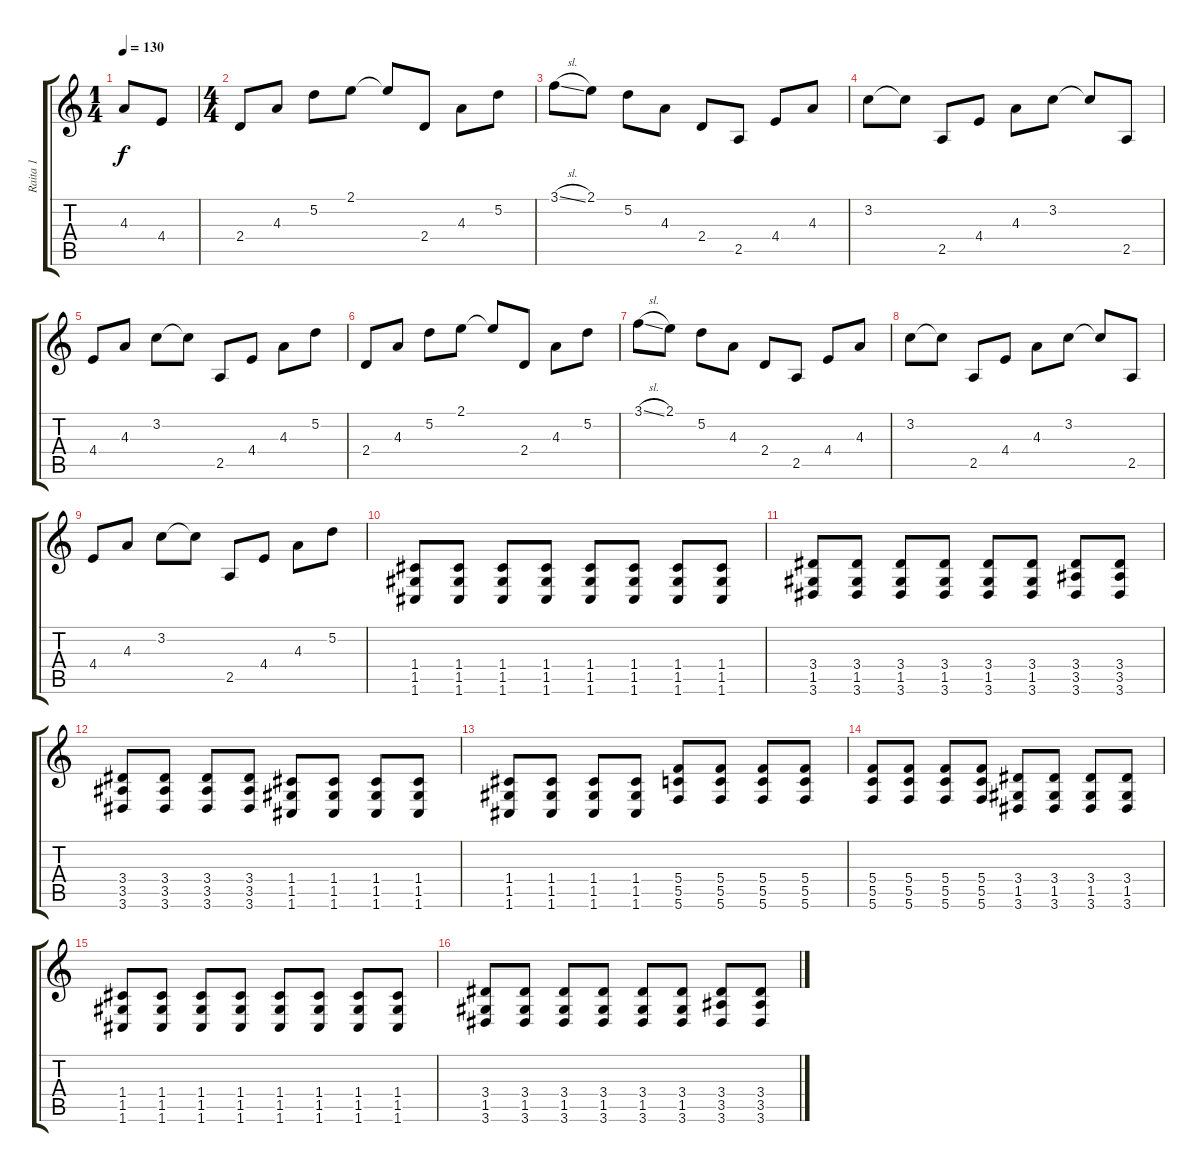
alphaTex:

\track ("Raita 1" "Raita 1") {instrument distortionguitar}
\staff {score tabs}
\tuning (D4 A3 F3 C3 G2 C2) {hide}
\ts (1 4)
\tempo 130
\clef g2
\ks c
4.3.8{dy f} 4.4.8 |
\ts (4 4)
2.4.8{instrument electricguitarclean} 4.3.8 5.2.8 2.1.8 2.1{t}.8 2.4.8 4.3.8 5.2.8 |
3.1{sl}.8 2.1.8 5.2.8 4.3.8 2.4.8 2.5.8 4.4.8 4.3.8 |
3.2.8 3.2{t}.8 2.5.8 4.4.8 4.3.8 3.2.8 3.2{t}.8 2.5.8 |
4.4.8 4.3.8 3.2.8 3.2{t}.8 2.5.8 4.4.8 4.3.8 5.2.8 |
2.4.8{instrument electricguitarclean} 4.3.8 5.2.8 2.1.8 2.1{t}.8 2.4.8 4.3.8 5.2.8 |
3.1{sl}.8 2.1.8 5.2.8 4.3.8 2.4.8 2.5.8 4.4.8 4.3.8 |
3.2.8 3.2{t}.8 2.5.8 4.4.8 4.3.8 3.2.8 3.2{t}.8 2.5.8 |
4.4.8 4.3.8 3.2.8 3.2{t}.8 2.5.8 4.4.8 4.3.8 5.2.8 |
(1.4 1.5 1.6).8{volume 16 instrument distortionguitar} (1.4 1.5 1.6).8 (1.4 1.5 1.6).8 (1.4 1.5 1.6).8 (1.4 1.5 1.6).8 (1.4 1.5 1.6).8 (1.4 1.5 1.6).8 (1.4 1.5 1.6).8 |
(3.4 1.5 3.6).8 (3.4 1.5 3.6).8 (3.4 1.5 3.6).8 (3.4 1.5 3.6).8 (3.4 1.5 3.6).8 (3.4 1.5 3.6).8 (3.4 3.5 3.6).8 (3.4 3.5 3.6).8 |
(3.4 3.5 3.6).8 (3.4 3.5 3.6).8 (3.4 3.5 3.6).8 (3.4 3.5 3.6).8 (1.4 1.5 1.6).8 (1.4 1.5 1.6).8 (1.4 1.5 1.6).8 (1.4 1.5 1.6).8 |
(1.4 1.5 1.6).8 (1.4 1.5 1.6).8 (1.4 1.5 1.6).8 (1.4 1.5 1.6).8 (5.4 5.5 5.6).8 (5.4 5.5 5.6).8 (5.4 5.5 5.6).8 (5.4 5.5 5.6).8 |
(5.4 5.5 5.6).8 (5.4 5.5 5.6).8 (5.4 5.5 5.6).8 (5.4 5.5 5.6).8 (3.4 1.5 3.6).8 (3.4 1.5 3.6).8 (3.4 1.5 3.6).8 (3.4 1.5 3.6).8 |
(1.4 1.5 1.6).8 (1.4 1.5 1.6).8 (1.4 1.5 1.6).8 (1.4 1.5 1.6).8 (1.4 1.5 1.6).8 (1.4 1.5 1.6).8 (1.4 1.5 1.6).8 (1.4 1.5 1.6).8 |
(3.4 1.5 3.6).8 (3.4 1.5 3.6).8 (3.4 1.5 3.6).8 (3.4 1.5 3.6).8 (3.4 1.5 3.6).8 (3.4 1.5 3.6).8 (3.4 3.5 3.6).8 (3.4 3.5 3.6).8
